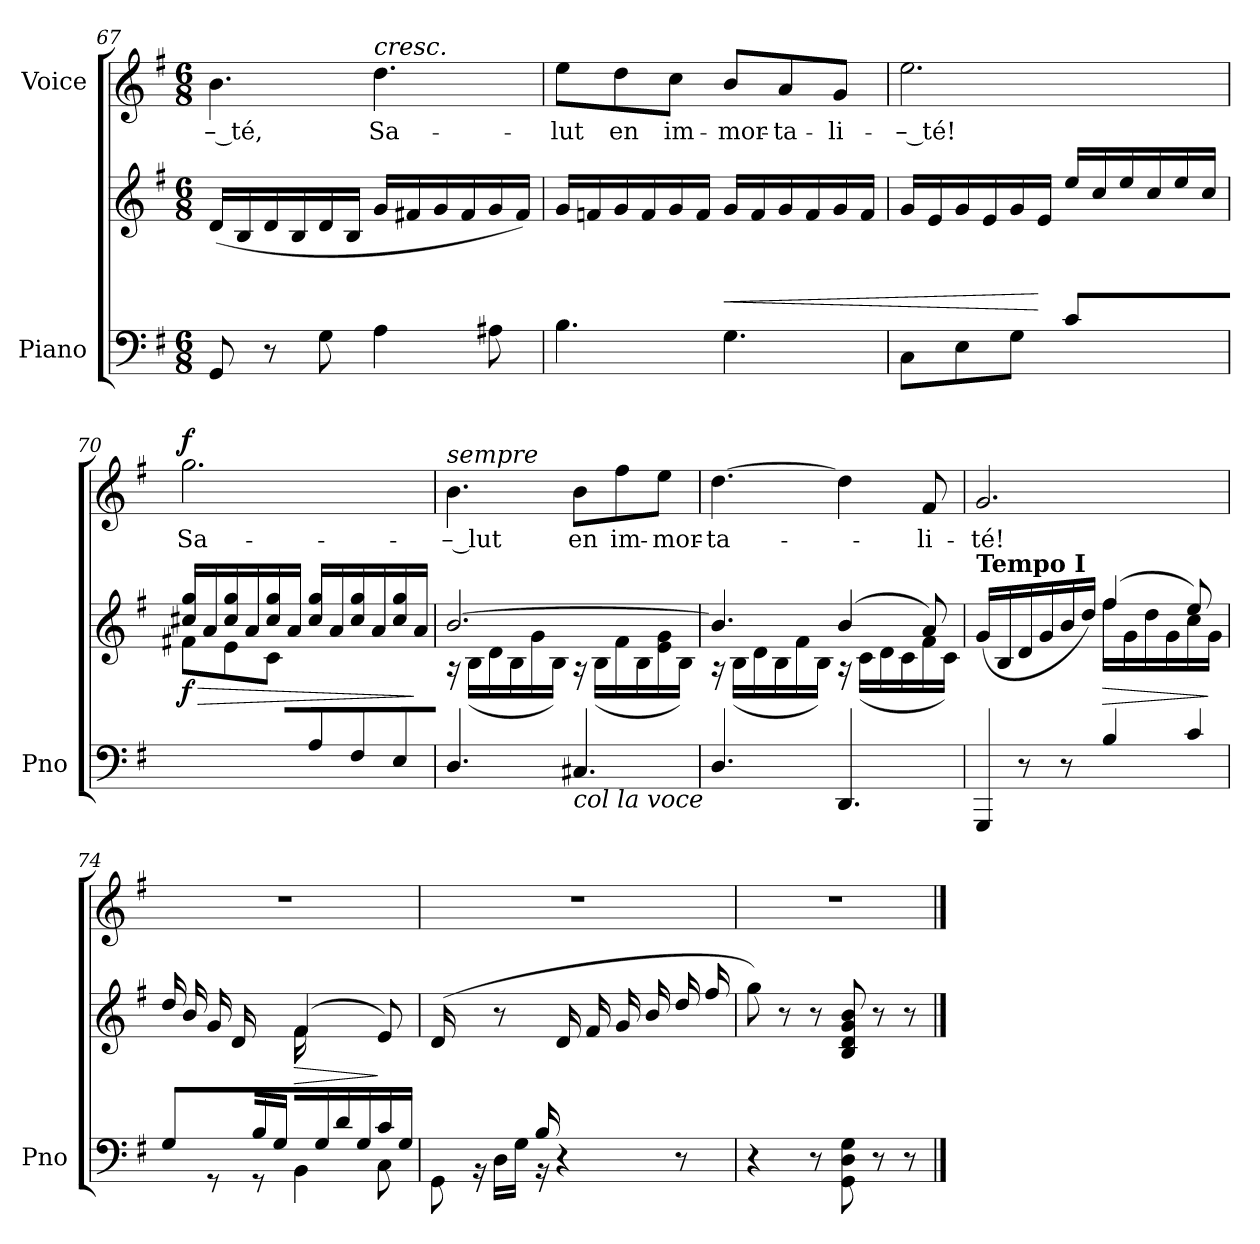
**kern	**kern	**dynam	**kern	**text	**dynam
*part2	*part2	*part2	*part1	*part1	*part1
*staff3	*staff2	*staff2/3	*staff1	*staff1	*staff1
*I"Piano	*	*	*I"Voice	*	*
*I'Pno	*	*	*	*	*
!!LO:PB:g=z
*clefF4	*clefG2	*	*clefG2	*	*
*k[f#]	*k[f#]	*	*k[f#]	*	*
*M6/8	*M6/8	*	*M6/8	*	*
=67	=67	=67	=67	=67	=67
!	!	!	!	!LO:LY:b	!
8GG/	(<16d/LL	.	4.b\	-– té,	.
.	16B/	.	.	.	.
8r	16d/	.	.	.	.
.	16B/	.	.	.	.
8G\	16d/	.	.	.	.
.	16B/JJ	.	.	.	.
!	!	!	!LO:TX:a:i:t=cresc.	!	!
!	!	!	!	!LO:LY:b	!
4A\	16g/LL	.	4.dd\	Sa-	.
.	16f#X/	.	.	.	.
.	16g/	.	.	.	.
.	16f#/	.	.	.	.
8A#X\	16g/	.	.	.	.
.	16f#/JJ)	.	.	.	.
=68	=68	=68	=68	=68	=68
!	!	!	!	!LO:LY:b	!
4.B\	16g/LL	.	8ee\L	-lut	.
.	16fn/	.	.	.	.
!	!	!	!	!LO:LY:b	!
.	16g/	.	8dd\	en	.
.	16f/	.	.	.	.
!	!	!	!	!LO:LY:b	!
.	16g/	.	8cc\J	im-	.
.	16f/JJ	.	.	.	.
!	!	!LO:HP:b	!	!LO:LY:b	!
4.G\	16g/LL	<	8b/L	-mor-	.
.	16f/	.	.	.	.
!	!	!	!	!LO:LY:b	!
.	16g/	.	8a/	-ta-	.
.	16f/	.	.	.	.
!	!	!	!	!LO:LY:b	!
.	16g/	.	8g/J	-li-	.
.	16f/JJ	.	.	.	.
!!LO:LB:g=z
=69	=69	=69	=69	=69	=69
*	*^	*	*	*	*
!	!	!	!	!	!LO:LY:b	!
8C\L	16g/LL	2ryy	.	2.ee\	-– té!	.
.	16e/	.	.	.	.	.
8E\	16g/	.	.	.	.	.
.	16e/	.	.	.	.	.
8G\J	16g/	.	.	.	.	.
.	16e/JJ	.	[	.	.	.
8c\L	16ee/LL	.	.	.	.	.
.	16cc/	.	.	.	.	.
4ryy	16ee/	8e\	.	.	.	.
.	16cc/	.	.	.	.	.
.	16ee/	8g\J	.	.	.	.
.	16cc/JJ	.	.	.	.	.
=70	=70	=70	=70	=70	=70	=70
!	!	!	!LO:HP:b	!	!LO:LY:b	!
!	!	!	!LO:DY:n=1:b	!	!	!LO:DY:a
4.ryy	16cc#X/ 16gg/LL	8f#X\L	> f	2.gg\	Sa-	f
.	16a/	.	.	.	.	.
.	16cc#/ 16gg/	8e\	.	.	.	.
.	16a/	.	.	.	.	.
.	16cc#/ 16gg/	8c\J	.	.	.	.
.	16a/JJ	.	.	.	.	.
8A\L	16cc#/ 16gg/LL	4.ryy	.	.	.	.
.	16a/	.	.	.	.	.
8F#\	16cc#/ 16gg/	.	.	.	.	.
.	16a/	.	.	.	.	.
8E\J	16cc#/ 16gg/	.	.	.	.	.
.	16a/JJ	.	]	.	.	.
!!LO:LB:g=z
=71	=71	=71	=71	=71	=71	=71
!	!	!	!	!LO:TX:a:i:t=sempre	!	!
!	!	!	!	!	!LO:LY:b	!
4.D/	[2.b/	16r	.	4.b\	-– lut	.
.	.	(<16B\LL	.	.	.	.
.	.	16d\	.	.	.	.
.	.	16B\	.	.	.	.
.	.	16g\	.	.	.	.
.	.	16B\JJ)	.	.	.	.
!LO:TX:b:i:t=col la voce	!	!	!	!	!	!
!	!	!	!	!	!LO:LY:b	!
4.C#X/	.	16r	.	8b\L	en	.
.	.	(<16B\LL	.	.	.	.
!	!	!	!	!	!LO:LY:b	!
.	.	16f#\	.	8ff#\	im-	.
.	.	16B\	.	.	.	.
!	!	!	!	!	!LO:LY:b	!
.	.	16e\ 16g\	.	8ee\J	-mor-	.
.	.	16B\JJ)	.	.	.	.
=72	=72	=72	=72	=72	=72	=72
!	!	!	!	!	!LO:LY:b	!
4.D/	4.b/]	16r	.	[4.dd\	-ta-	.
.	.	(<16B\LL	.	.	.	.
.	.	16d\	.	.	.	.
.	.	16B\	.	.	.	.
.	.	16f#\	.	.	.	.
.	.	16B\JJ)	.	.	.	.
4.DD/	(>4b/	16r	.	4dd\]	.	.
.	.	(<16c\LL	.	.	.	.
.	.	16d\	.	.	.	.
.	.	16c\	.	.	.	.
!	!	!	!	!	!LO:LY:b	!
.	8a/)	16f#\	.	8f#/	-li-	.
.	.	16c\JJ)	.	.	.	.
=73	=73	=73	=73	=73	=73	=73
!	!LO:TX:a:B:t=Tempo I	!	!	!	!	!
!	!	!	!	!	!LO:LY:b	!
8GGG/	(<16g/LL	4.ryy	.	2.g/	-té!	.
.	16B/	.	.	.	.	.
8r	16d/	.	.	.	.	.
.	16g/	.	.	.	.	.
8r	16b/	.	.	.	.	.
.	16dd/JJ)	.	.	.	.	.
!	!	!	!LO:HP:b	!	!	!
4B\	(>4ff#/	16ff#\LL	>	.	.	.
.	.	16g\	.	.	.	.
.	.	16dd\	.	.	.	.
.	.	16g\	.	.	.	.
8c\	8ee/)	16cc\	.	.	.	.
.	.	16g\JJ	]	.	.	.
!!LO:LB:g=z
=74	=74	=74	=74	=74	=74	=74
*^	*	*	*	*	*	*
*	*^	*	*	*	*	*	*
4ryy	8G\	4.ryy	(>16dd/LL	4.ryy	.	2.r	.	.
.	.	.	16b/	.	.	.	.	.
.	8rGG	.	16g/	.	.	.	.	.
.	.	.	16d/	.	.	.	.	.
16B/	8rGG	.	8ryy	.	.	.	.	.
16G/JJ)	.	.	.	.	.	.	.	.
!	!	!	!	!	!LO:HP:b	!	!	!
!	!	!	!	!	!LO:HP:n=1:b	!	!	!
4.ryy	16ryy	4BB\	(>4f#/	16f#\LL	> >	.	.	.
.	16G/	.	.	4ryy	.	.	.	.
.	16d/	.	.	.	.	.	.	.
.	16G/	.	.	.	.	.	.	.
.	16c/	8C\	8e/)	.	] ]	.	.	.
.	16G/JJ	.	.	16ryy	.	.	.	.
*	*v	*v	*	*	*	*	*	*
*	*	*v	*v	*	*	*	*
=75	=75	=75	=75	=75	=75	=75
16ryy	8GG\	(>16d/LL	.	2.r	.	.
16B/	.	8ryy	.	.	.	.
16G/JJ)	16rBB	.	.	.	.	.
8ryy	16D\LL	8r	.	.	.	.
.	16G\JJ	.	.	.	.	.
(>16B/	16rBB	16ryy	.	.	.	.
4.ryy	4r	16d/LL	.	.	.	.
.	.	16f#/	.	.	.	.
.	.	16g/	.	.	.	.
.	.	16b/	.	.	.	.
.	8r	16dd/	.	.	.	.
.	.	16ff#/JJ	.	.	.	.
*v	*v	*	*	*	*	*
=76	=76	=76	=76	=76	=76
4r	8gg\)	.	2.r	.	.
.	8r	.	.	.	.
8r	8r	.	.	.	.
8GG\ 8D\ 8G\	8B/ 8d/ 8g/ 8b/	.	.	.	.
8r	8r	.	.	.	.
8r	8r	.	.	.	.
==	==	==	==	==	==
*-	*-	*-	*-	*-	*-
